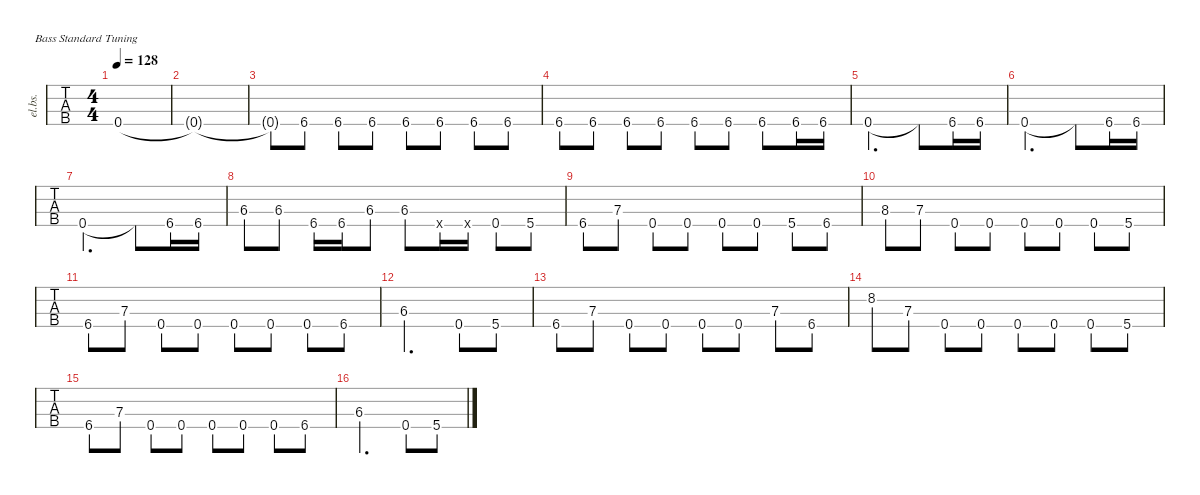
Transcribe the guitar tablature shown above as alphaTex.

\defaultSystemsLayout 4
\hideDynamics
\bracketExtendMode nobrackets
\otherSystemsTrackNameOrientation horizontal
\track ("Bass" "el.bs.") {defaultSystemsLayout 4 multiBarRest instrument electricbassfinger}
\staff {tabs}
\tuning (G2 D2 A1 E1)
\ts (4 4)
\tempo 128
\clef f4
\scale
1.08722
\ks c
0.4{t}.1{dy f} |
\scale
0.924057 0.4{t}.1 |
\scale
1.06398 0.4{t}.8 6.4{acc #}.8{dy mp} 6.4{acc #}.8 6.4{acc #}.8 6.4{acc #}.8 6.4{acc #}.8{dy mf} 6.4{acc #}.8 6.4{acc #}.8 |
\scale
0.965685 6.4{acc #}.8{dy f} 6.4{acc #}.8 6.4{acc #}.8 6.4{acc #}.8 6.4{acc #}.8 6.4{acc #}.8 6.4{acc #}.8 6.4{acc #}.16 6.4{acc #}.16 |
\scale
0.965685 0.4.2{d} 0.4{t}.8 6.4{acc #}.16 6.4{acc #}.16 |
\scale
1.00465 0.4.2{d} 0.4{t}.8 6.4{acc #}.16 6.4{acc #}.16 |
\scale
1.06341 0.4.2{d} 0.4{t}.8 6.4{acc #}.16 6.4{acc #}.16 |
\scale
0.965993 6.3{acc #}.8 6.3{acc #}.8 6.4{acc #}.16 6.4{acc #}.16 6.3{acc #}.8 6.3{acc #}.8 0.4{x}.16 0.4{x}.16 0.4.8 5.4.8 |
\scale
0.965993 6.4{acc #}.8 7.3.8 0.4.8 0.4.8 0.4.8 0.4.8 5.4.8 6.4{acc #}.8 |
\scale
1.0046 8.3.8 7.3.8 0.4.8 0.4.8 0.4.8 0.4.8 0.4.8 5.4.8 |
\scale
1.05999 6.4{acc #}.8 7.3.8 0.4.8 0.4.8 0.4.8 0.4.8 0.4.8 6.4{acc #}.8 |
\scale
0.947763 6.3{acc #}.2{d} 0.4.8 5.4.8 |
\scale
0.992246 6.4{acc #}.8 7.3.8 0.4.8 0.4.8 0.4.8 0.4.8 7.3.8 6.4{acc #}.8 |
8.2{acc #}.8 7.3.8 0.4.8 0.4.8 0.4.8 0.4.8 0.4.8 5.4.8 |
6.4{acc #}.8 7.3.8 0.4.8 0.4.8 0.4.8 0.4.8 0.4.8 6.4{acc #}.8 |
6.3{acc #}.2{d} 0.4.8 5.4.8
